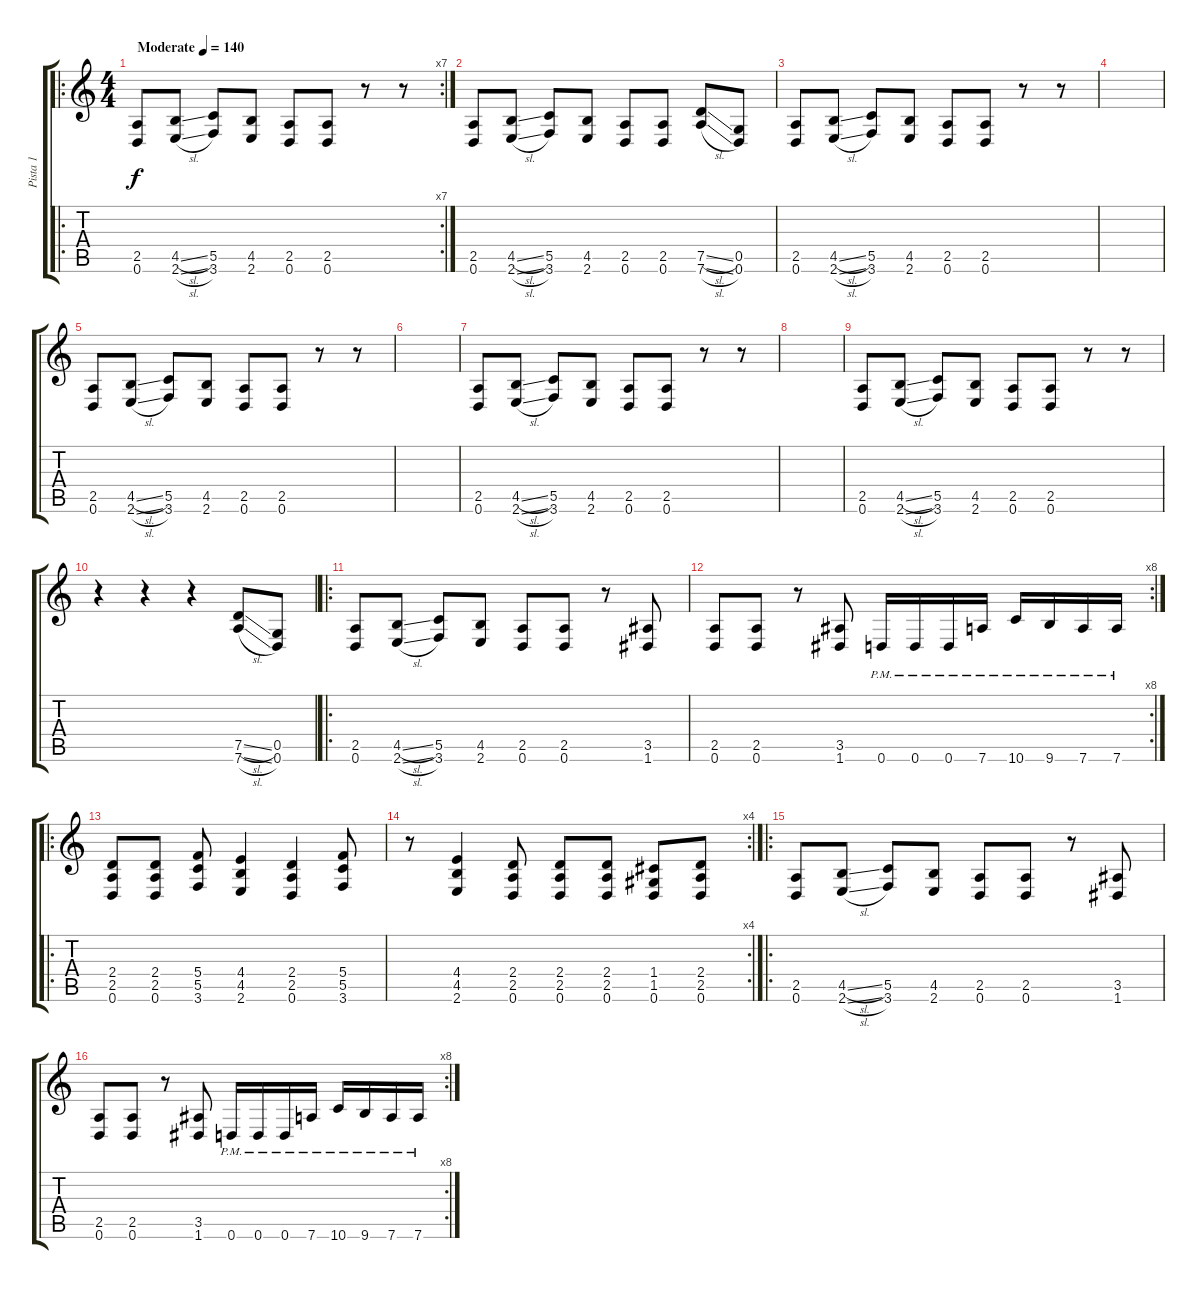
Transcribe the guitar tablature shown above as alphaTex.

\track ("Pista 1" "Pista 1") {instrument distortionguitar}
\staff {score tabs}
\tuning (D4 A3 F3 C3 G2 D2) {hide}
\ro
\rc 7
\ts (4 4)
\tempo (140 "Moderate")
\clef g2
\ks c
(2.5 0.6).8{dy f instrument distortionguitar} (4.5{sl} 2.6{sl}).8 (5.5 3.6).8 (4.5 2.6).8 (2.5 0.6).8 (2.5 0.6).8 r.8 r.8 |
(2.5 0.6).8 (4.5{sl} 2.6{sl}).8 (5.5 3.6).8 (4.5 2.6).8 (2.5 0.6).8 (2.5 0.6).8 (7.5{sl} 7.6{sl}).8 (0.5 0.6).8 |
(2.5 0.6).8 (4.5{sl} 2.6{sl}).8 (5.5 3.6).8 (4.5 2.6).8 (2.5 0.6).8 (2.5 0.6).8 r.8 r.8 |
|
(2.5 0.6).8 (4.5{sl} 2.6{sl}).8 (5.5 3.6).8 (4.5 2.6).8 (2.5 0.6).8 (2.5 0.6).8 r.8 r.8 |
|
(2.5 0.6).8 (4.5{sl} 2.6{sl}).8 (5.5 3.6).8 (4.5 2.6).8 (2.5 0.6).8 (2.5 0.6).8 r.8 r.8 |
|
(2.5 0.6).8 (4.5{sl} 2.6{sl}).8 (5.5 3.6).8 (4.5 2.6).8 (2.5 0.6).8 (2.5 0.6).8 r.8 r.8 |
r.4 r.4 r.4 (7.5{sl} 7.6{sl}).8 (0.5 0.6).8 |
\ro
(2.5 0.6).8 (4.5{sl} 2.6{sl}).8 (5.5 3.6).8 (4.5 2.6).8 (2.5 0.6).8 (2.5 0.6).8 r.8 (3.5 1.6).8 |
\rc 8
(2.5 0.6).8 (2.5 0.6).8 r.8 (3.5 1.6).8 0.6{pm}.16 0.6{pm}.16 0.6{pm}.16 7.6{pm}.16 10.6{pm}.16 9.6{pm}.16 7.6{pm}.16 7.6{pm}.16 |
\ro
(2.4 2.5 0.6).8 (2.4 2.5 0.6).8 (5.4 5.5 3.6).8 (4.4 4.5 2.6).4 (2.4 2.5 0.6).4 (5.4 5.5 3.6).8 |
\rc 4
r.8 (4.4 4.5 2.6).4 (2.4 2.5 0.6).8 (2.4 2.5 0.6).8 (2.4 2.5 0.6).8 (1.4 1.5 0.6).8 (2.4 2.5 0.6).8 |
\ro
(2.5 0.6).8 (4.5{sl} 2.6{sl}).8 (5.5 3.6).8 (4.5 2.6).8 (2.5 0.6).8 (2.5 0.6).8 r.8 (3.5 1.6).8 |
\rc 8
(2.5 0.6).8 (2.5 0.6).8 r.8 (3.5 1.6).8 0.6{pm}.16 0.6{pm}.16 0.6{pm}.16 7.6{pm}.16 10.6{pm}.16 9.6{pm}.16 7.6{pm}.16 7.6{pm}.16
